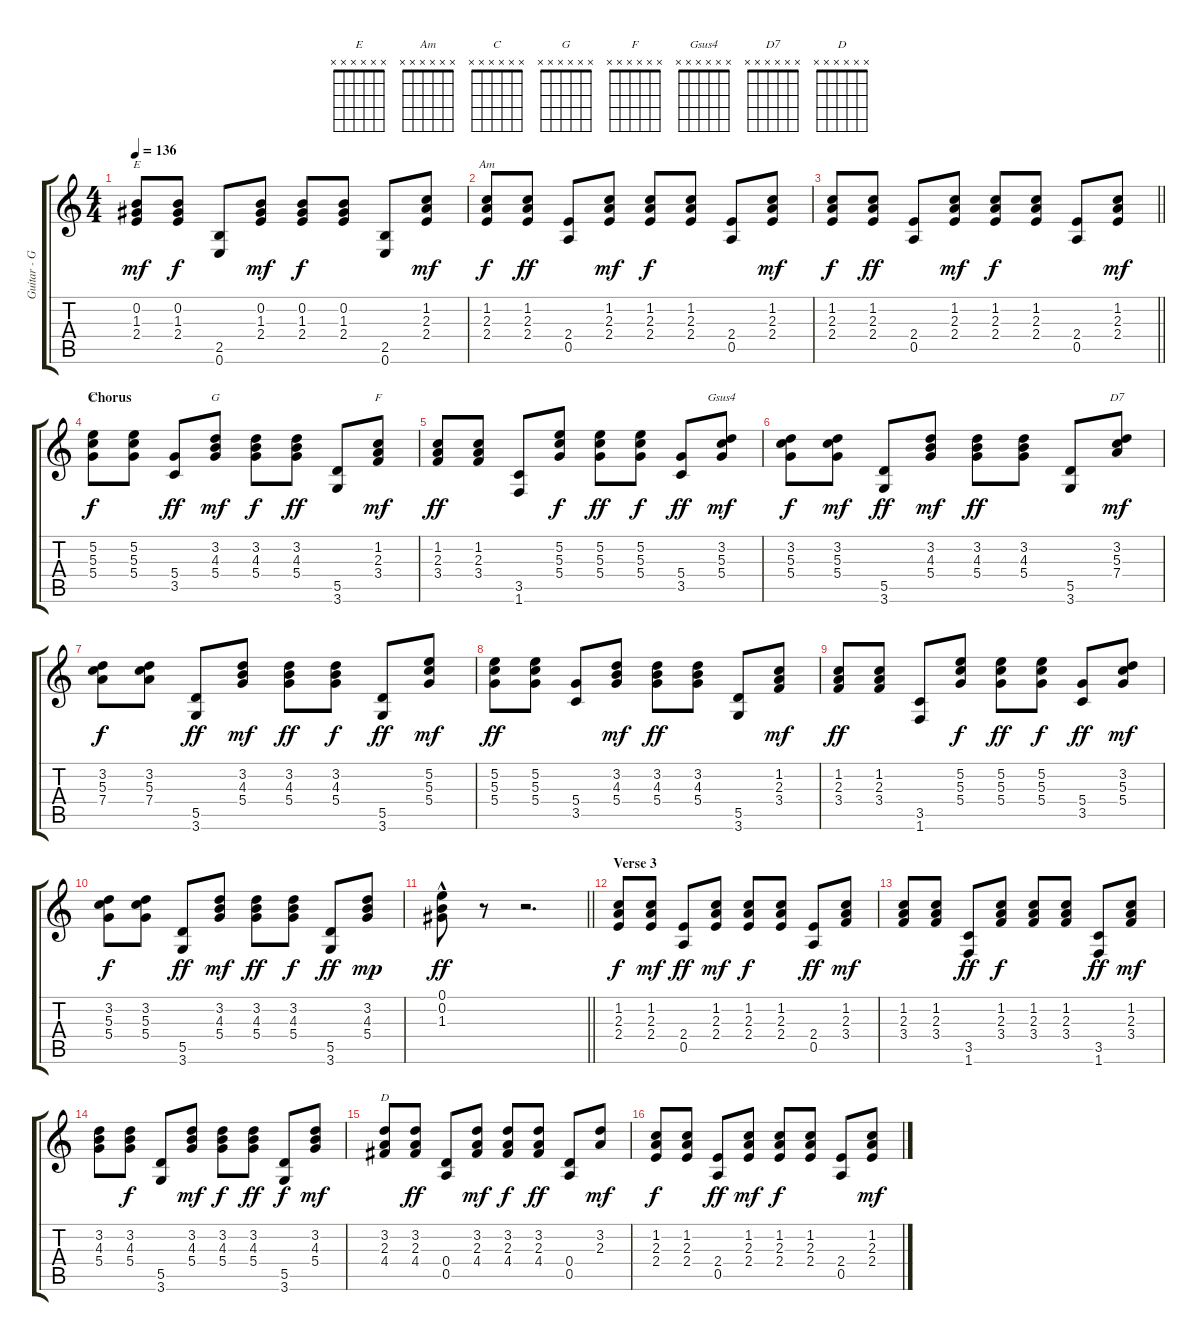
\track ("Guitar - Gary Talley" "Guitar - G") {instrument acousticguitarsteel}
\staff {score tabs}
\tuning (E4 B3 G3 D3 A2 E2) {hide}
\chord ("E" x x x x x x)
\chord ("Am" x x x x x x)
\chord ("C" x x x x x x)
\chord ("G" x x x x x x)
\chord ("F" x x x x x x)
\chord ("Gsus4" x x x x x x)
\chord ("D7" x x x x x x)
\chord ("D" x x x x x x)
\ts (4 4)
\tempo 136
\clef g2
\ks c
(0.2 1.3 2.4).8{ch "E" dy mf} (0.2 1.3 2.4).8{dy f} (2.5 0.6).8 (0.2 1.3 2.4).8{dy mf} (0.2 1.3 2.4).8{dy f} (0.2 1.3 2.4).8 (2.5 0.6).8 (1.2 2.3 2.4).8{dy mf} |
(1.2 2.3 2.4).8{ch "Am" dy f} (1.2 2.3 2.4).8{dy ff} (2.4 0.5).8 (1.2 2.3 2.4).8{dy mf} (1.2 2.3 2.4).8{dy f} (1.2 2.3 2.4).8 (2.4 0.5).8 (1.2 2.3 2.4).8{dy mf} |
\barLineRight lightlight
(1.2 2.3 2.4).8{dy f} (1.2 2.3 2.4).8{dy ff} (2.4 0.5).8 (1.2 2.3 2.4).8{dy mf} (1.2 2.3 2.4).8{dy f} (1.2 2.3 2.4).8 (2.4 0.5).8 (1.2 2.3 2.4).8{dy mf} |
\section ("" "Chorus")
(5.2 5.3 5.4).8{ch "C" dy f} (5.2 5.3 5.4).8 (5.4 3.5).8{dy ff} (3.2 4.3 5.4).8{ch "G" dy mf} (3.2 4.3 5.4).8{dy f} (3.2 4.3 5.4).8{dy ff} (5.5 3.6).8 (1.2 2.3 3.4).8{ch "F" dy mf} |
(1.2 2.3 3.4).8{dy ff} (1.2 2.3 3.4).8 (3.5 1.6).8 (5.2 5.3 5.4).8{dy f} (5.2 5.3 5.4).8{dy ff} (5.2 5.3 5.4).8{dy f} (5.4 3.5).8{dy ff} (3.2 5.3 5.4).8{ch "Gsus4" dy mf} |
(3.2 5.3 5.4).8{dy f} (3.2 5.3 5.4).8{dy mf} (5.5 3.6).8{dy ff} (3.2 4.3 5.4).8{dy mf} (3.2 4.3 5.4).8{dy ff} (3.2 4.3 5.4).8 (5.5 3.6).8 (3.2 5.3 7.4).8{ch "D7" dy mf} |
(3.2 5.3 7.4).8{dy f} (3.2 5.3 7.4).8 (5.5 3.6).8{dy ff} (3.2 4.3 5.4).8{dy mf} (3.2 4.3 5.4).8{dy ff} (3.2 4.3 5.4).8{dy f} (5.5 3.6).8{dy ff} (5.2 5.3 5.4).8{dy mf} |
(5.2 5.3 5.4).8{dy ff} (5.2 5.3 5.4).8 (5.4 3.5).8 (3.2 4.3 5.4).8{dy mf} (3.2 4.3 5.4).8{dy ff} (3.2 4.3 5.4).8 (5.5 3.6).8 (1.2 2.3 3.4).8{dy mf} |
(1.2 2.3 3.4).8{dy ff} (1.2 2.3 3.4).8 (3.5 1.6).8 (5.2 5.3 5.4).8{dy f} (5.2 5.3 5.4).8{dy ff} (5.2 5.3 5.4).8{dy f} (5.4 3.5).8{dy ff} (3.2 5.3 5.4).8{dy mf} |
(3.2 5.3 5.4).8{dy f} (3.2 5.3 5.4).8 (5.5 3.6).8{dy ff} (3.2 4.3 5.4).8{dy mf} (3.2 4.3 5.4).8{dy ff} (3.2 4.3 5.4).8{dy f} (5.5 3.6).8{dy ff} (3.2 4.3 5.4).8{dy mp} |
\barLineRight lightlight
(0.1{hac} 0.2 1.3{hac}).8{dy ff} r.8 r.2{d} |
\section ("" "Verse 3")
(1.2 2.3 2.4).8{dy f} (1.2 2.3 2.4).8{dy mf} (2.4 0.5).8{dy ff} (1.2 2.3 2.4).8{dy mf} (1.2 2.3 2.4).8{dy f} (1.2 2.3 2.4).8 (2.4 0.5).8{dy ff} (1.2 2.3 3.4).8{dy mf} |
(1.2 2.3 3.4).8 (1.2 2.3 3.4).8 (3.5 1.6).8{dy ff} (1.2 2.3 3.4).8{dy f} (1.2 2.3 3.4).8 (1.2 2.3 3.4).8 (3.5 1.6).8{dy ff} (1.2 2.3 3.4).8{dy mf} |
(3.2 4.3 5.4).8 (3.2 4.3 5.4).8{dy f} (5.5 3.6).8 (3.2 4.3 5.4).8{dy mf} (3.2 4.3 5.4).8{dy f} (3.2 4.3 5.4).8{dy ff} (5.5 3.6).8{dy f} (3.2 4.3 5.4).8{dy mf} |
(3.2 2.3 4.4).8{ch "D"} (3.2 2.3 4.4).8{dy ff} (0.4 0.5).8 (3.2 2.3 4.4).8{dy mf} (3.2 2.3 4.4).8{dy f} (3.2 2.3 4.4).8{dy ff} (0.4 0.5).8 (3.2 2.3).8{dy mf} |
(1.2 2.3 2.4).8{dy f} (1.2 2.3 2.4).8 (2.4 0.5).8{dy ff} (1.2 2.3 2.4).8{dy mf} (1.2 2.3 2.4).8{dy f} (1.2 2.3 2.4).8 (2.4 0.5).8 (1.2 2.3 2.4).8{dy mf}
